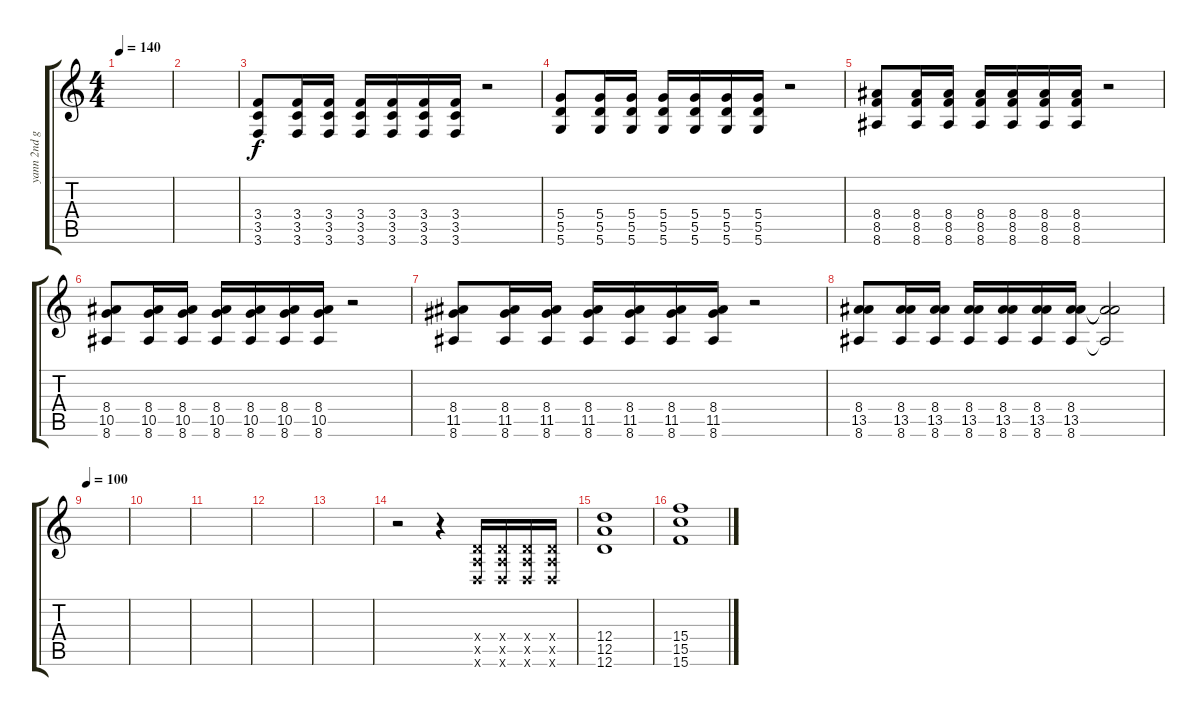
\track ("yann 2nd guitar" "yann 2nd g") {instrument distortionguitar}
\staff {score tabs}
\tuning (E4 B3 G3 D3 A2 D2) {hide}
\ts (4 4)
\tempo 140
\clef g2
\ks c
|
|
(3.4 3.5 3.6).8 (3.4 3.5 3.6).16 (3.4 3.5 3.6).16 (3.4 3.5 3.6).16 (3.4 3.5 3.6).16 (3.4 3.5 3.6).16 (3.4 3.5 3.6).16 r.2 |
(5.4 5.5 5.6).8 (5.4 5.5 5.6).16 (5.4 5.5 5.6).16 (5.4 5.5 5.6).16 (5.4 5.5 5.6).16 (5.4 5.5 5.6).16 (5.4 5.5 5.6).16 r.2 |
(8.4 8.5 8.6).8 (8.4 8.5 8.6).16 (8.4 8.5 8.6).16 (8.4 8.5 8.6).16 (8.4 8.5 8.6).16 (8.4 8.5 8.6).16 (8.4 8.5 8.6).16 r.2 |
(8.4 10.5 8.6).8 (8.4 10.5 8.6).16 (8.4 10.5 8.6).16 (8.4 10.5 8.6).16 (8.4 10.5 8.6).16 (8.4 10.5 8.6).16 (8.4 10.5 8.6).16 r.2 |
(8.4 11.5 8.6).8 (8.4 11.5 8.6).16 (8.4 11.5 8.6).16 (8.4 11.5 8.6).16 (8.4 11.5 8.6).16 (8.4 11.5 8.6).16 (8.4 11.5 8.6).16 r.2 |
(8.4 13.5 8.6).8 (8.4 13.5 8.6).16 (8.4 13.5 8.6).16 (8.4 13.5 8.6).16 (8.4 13.5 8.6).16 (8.4 13.5 8.6).16 (8.4 13.5 8.6).16 (8.4{t} 13.5{t} 8.6{t}).2 |
\tempo 100
|
|
|
|
|
r.2{volume 16} r.4 (0.4{x} 0.5{x} 0.6{x}).16 (0.4{x} 0.5{x} 0.6{x}).16 (0.4{x} 0.5{x} 0.6{x}).16 (0.4{x} 0.5{x} 0.6{x}).16 |
(12.4 12.5 12.6).1 |
(15.4 15.5 15.6).1
